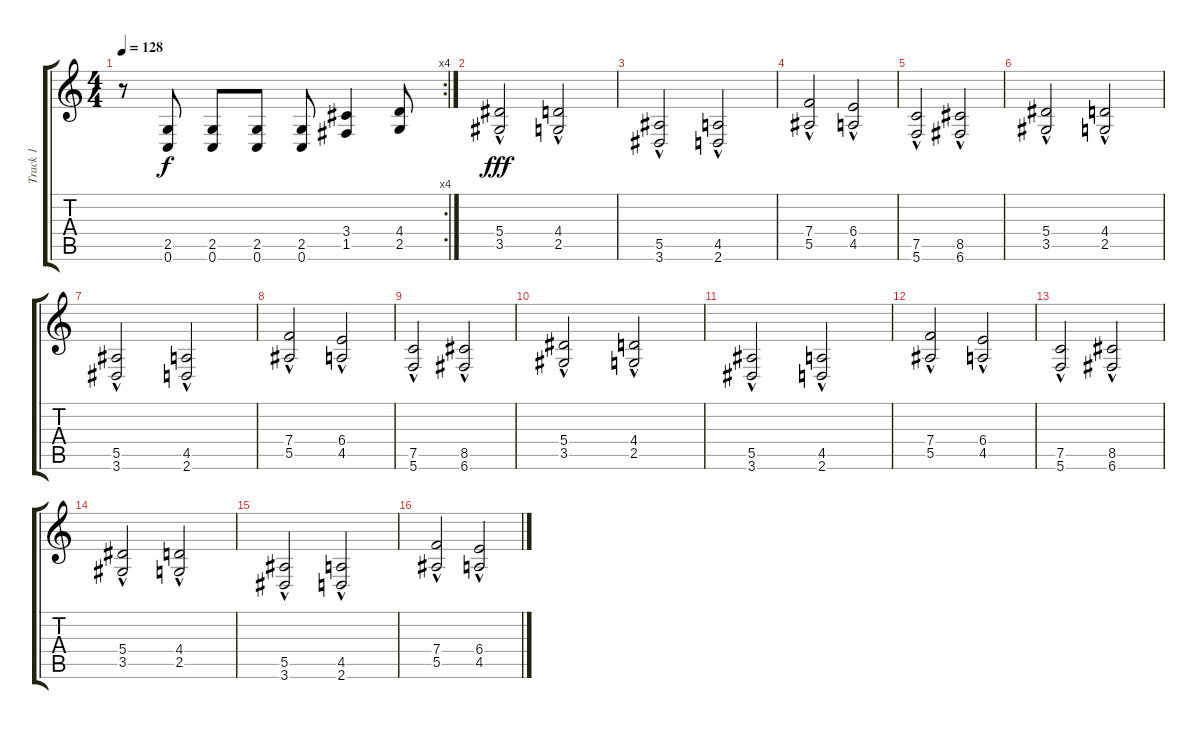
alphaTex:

\track ("Track 1" "Track 1") {instrument distortionguitar}
\staff {score tabs}
\tuning (C4 G3 Eb3 Bb2 F2 C2) {hide}
\rc 4
\ts (4 4)
\tempo 128
\clef g2
\ks c
r.8{dy f} (2.5 0.6).8 (2.5 0.6).8 (2.5 0.6).8 (2.5 0.6).8 (3.4 1.5).4 (4.4 2.5).8 |
(5.4{hac} 3.5{hac}).2{dy fff} (4.4{hac} 2.5{hac}).2 |
(5.5{hac} 3.6{hac}).2 (4.5{hac} 2.6{hac}).2 |
(7.4{hac} 5.5{hac}).2 (6.4{hac} 4.5{hac}).2 |
(7.5{hac} 5.6{hac}).2 (8.5{hac} 6.6{hac}).2 |
(5.4{hac} 3.5{hac}).2 (4.4{hac} 2.5{hac}).2 |
(5.5{hac} 3.6{hac}).2 (4.5{hac} 2.6{hac}).2 |
(7.4{hac} 5.5{hac}).2 (6.4{hac} 4.5{hac}).2 |
(7.5{hac} 5.6{hac}).2 (8.5{hac} 6.6{hac}).2 |
(5.4{hac} 3.5{hac}).2 (4.4{hac} 2.5{hac}).2 |
(5.5{hac} 3.6{hac}).2 (4.5{hac} 2.6{hac}).2 |
(7.4{hac} 5.5{hac}).2 (6.4{hac} 4.5{hac}).2 |
(7.5{hac} 5.6{hac}).2 (8.5{hac} 6.6{hac}).2 |
(5.4{hac} 3.5{hac}).2 (4.4{hac} 2.5{hac}).2 |
(5.5{hac} 3.6{hac}).2 (4.5{hac} 2.6{hac}).2 |
(7.4{hac} 5.5{hac}).2 (6.4{hac} 4.5{hac}).2
